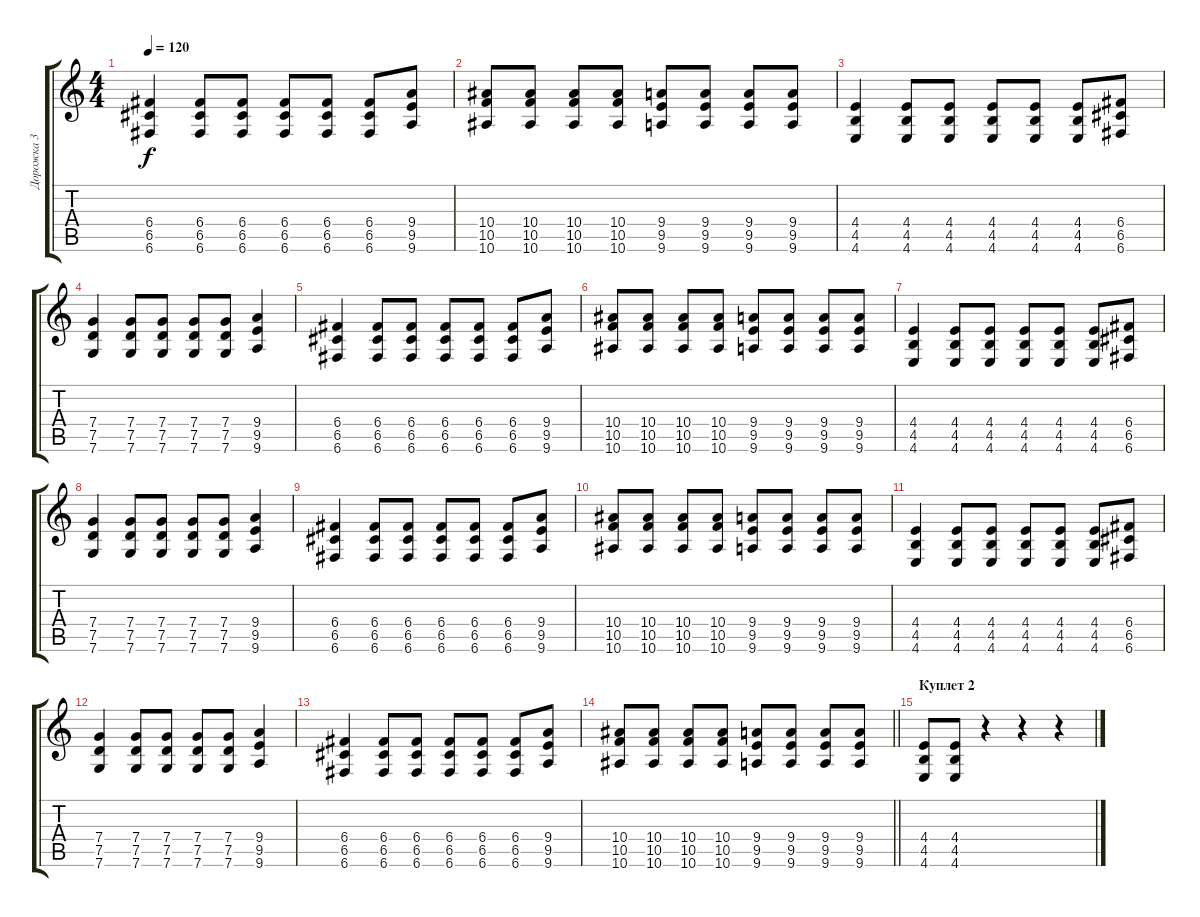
\track ("Дорожка 3" "Дорожка 3") {instrument distortionguitar}
\staff {score tabs}
\tuning (D4 A3 F3 C3 G2 C2) {hide}
\ts (4 4)
\tempo 120
\clef g2
\ks c
(6.4 6.5 6.6).4{dy f} (6.4 6.5 6.6).8 (6.4 6.5 6.6).8 (6.4 6.5 6.6).8 (6.4 6.5 6.6).8 (6.4 6.5 6.6).8 (9.4 9.5 9.6).8 |
(10.4 10.5 10.6).8 (10.4 10.5 10.6).8 (10.4 10.5 10.6).8 (10.4 10.5 10.6).8 (9.4 9.5 9.6).8 (9.4 9.5 9.6).8 (9.4 9.5 9.6).8 (9.4 9.5 9.6).8 |
(4.4 4.5 4.6).4 (4.4 4.5 4.6).8 (4.4 4.5 4.6).8 (4.4 4.5 4.6).8 (4.4 4.5 4.6).8 (4.4 4.5 4.6).8 (6.4 6.5 6.6).8 |
(7.4 7.5 7.6).4 (7.4 7.5 7.6).8 (7.4 7.5 7.6).8 (7.4 7.5 7.6).8 (7.4 7.5 7.6).8 (9.4 9.5 9.6).4 |
(6.4 6.5 6.6).4 (6.4 6.5 6.6).8 (6.4 6.5 6.6).8 (6.4 6.5 6.6).8 (6.4 6.5 6.6).8 (6.4 6.5 6.6).8 (9.4 9.5 9.6).8 |
(10.4 10.5 10.6).8 (10.4 10.5 10.6).8 (10.4 10.5 10.6).8 (10.4 10.5 10.6).8 (9.4 9.5 9.6).8 (9.4 9.5 9.6).8 (9.4 9.5 9.6).8 (9.4 9.5 9.6).8 |
(4.4 4.5 4.6).4 (4.4 4.5 4.6).8 (4.4 4.5 4.6).8 (4.4 4.5 4.6).8 (4.4 4.5 4.6).8 (4.4 4.5 4.6).8 (6.4 6.5 6.6).8 |
(7.4 7.5 7.6).4 (7.4 7.5 7.6).8 (7.4 7.5 7.6).8 (7.4 7.5 7.6).8 (7.4 7.5 7.6).8 (9.4 9.5 9.6).4 |
(6.4 6.5 6.6).4 (6.4 6.5 6.6).8 (6.4 6.5 6.6).8 (6.4 6.5 6.6).8 (6.4 6.5 6.6).8 (6.4 6.5 6.6).8 (9.4 9.5 9.6).8 |
(10.4 10.5 10.6).8 (10.4 10.5 10.6).8 (10.4 10.5 10.6).8 (10.4 10.5 10.6).8 (9.4 9.5 9.6).8 (9.4 9.5 9.6).8 (9.4 9.5 9.6).8 (9.4 9.5 9.6).8 |
(4.4 4.5 4.6).4 (4.4 4.5 4.6).8 (4.4 4.5 4.6).8 (4.4 4.5 4.6).8 (4.4 4.5 4.6).8 (4.4 4.5 4.6).8 (6.4 6.5 6.6).8 |
(7.4 7.5 7.6).4 (7.4 7.5 7.6).8 (7.4 7.5 7.6).8 (7.4 7.5 7.6).8 (7.4 7.5 7.6).8 (9.4 9.5 9.6).4 |
(6.4 6.5 6.6).4 (6.4 6.5 6.6).8 (6.4 6.5 6.6).8 (6.4 6.5 6.6).8 (6.4 6.5 6.6).8 (6.4 6.5 6.6).8 (9.4 9.5 9.6).8 |
\barLineRight lightlight
(10.4 10.5 10.6).8 (10.4 10.5 10.6).8 (10.4 10.5 10.6).8 (10.4 10.5 10.6).8 (9.4 9.5 9.6).8 (9.4 9.5 9.6).8 (9.4 9.5 9.6).8 (9.4 9.5 9.6).8 |
\section ("" "Куплет 2")
(4.4 4.5 4.6).8 (4.4 4.5 4.6).8 r.4 r.4 r.4
